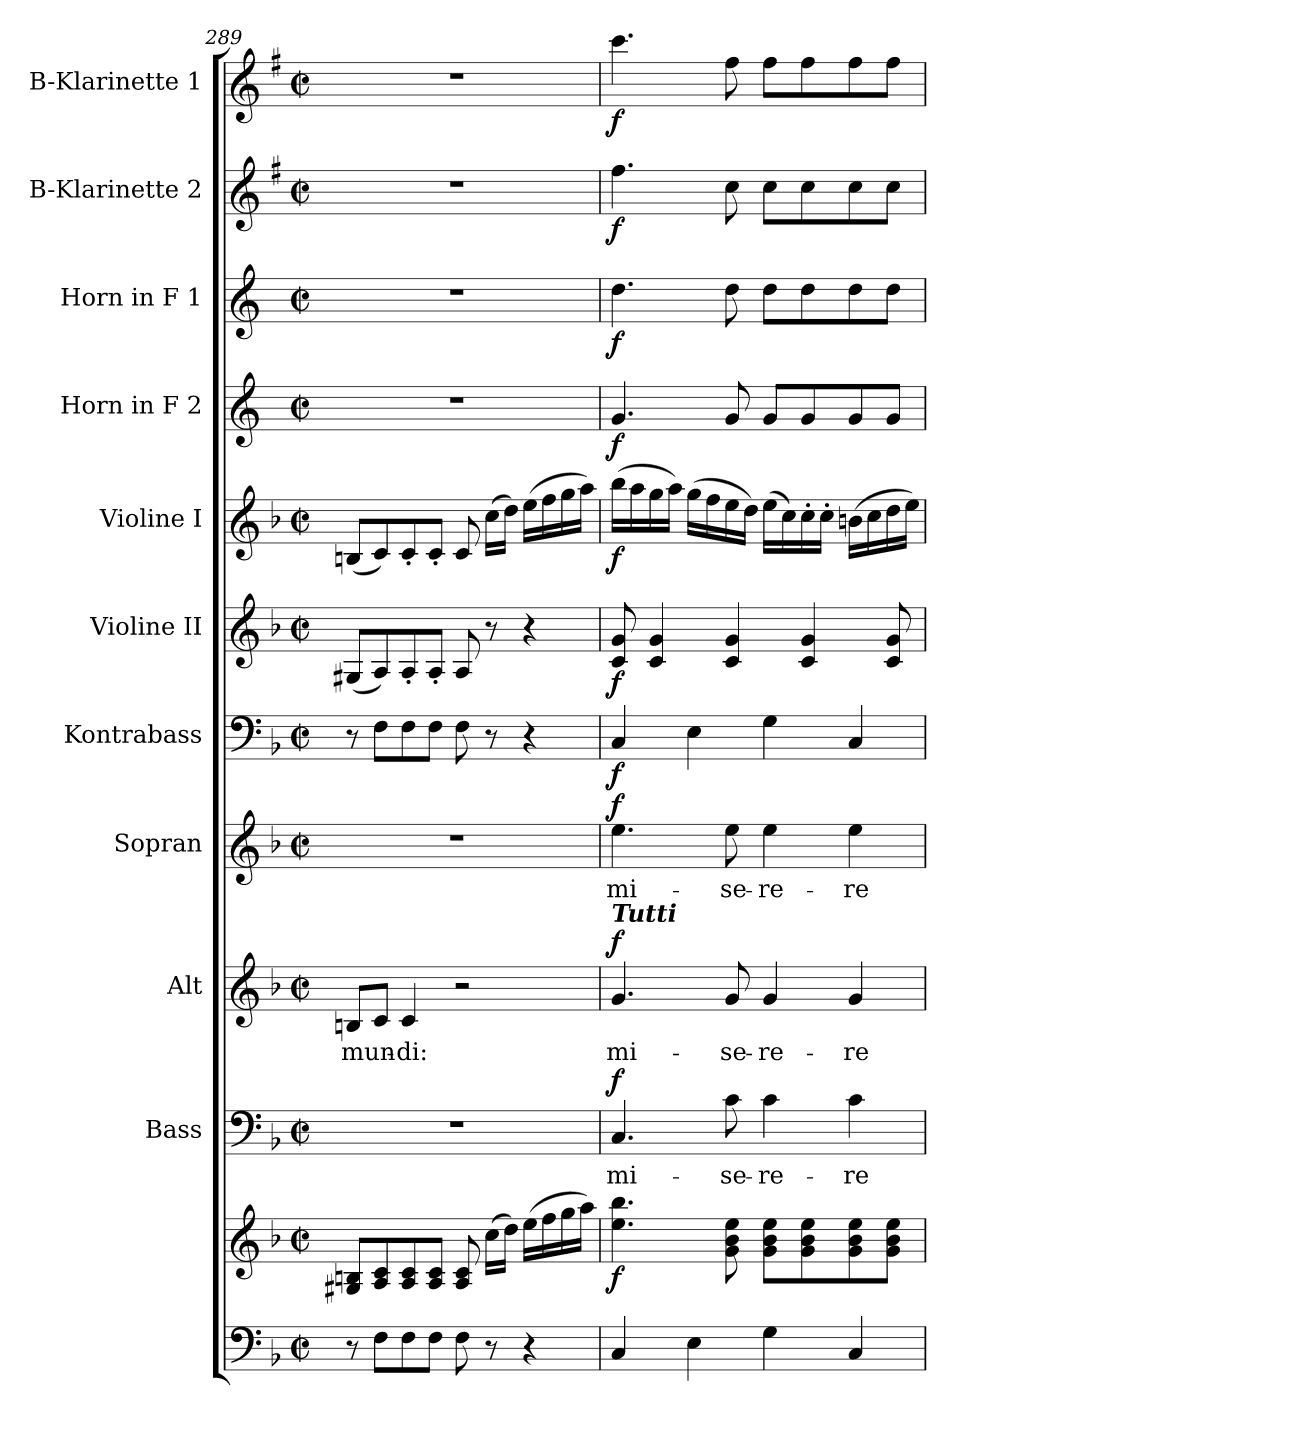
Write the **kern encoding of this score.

**kern	**kern	**dynam	**kern	**text	**dynam	**kern	**text	**dynam	**kern	**text	**dynam	**kern	**dynam	**kern	**dynam	**kern	**dynam	**kern	**dynam	**kern	**dynam	**kern	**dynam	**kern	**dynam
*part11	*part11	*part11	*part10	*part10	*part10	*part9	*part9	*part9	*part8	*part8	*part8	*part7	*part7	*part6	*part6	*part5	*part5	*part4	*part4	*part3	*part3	*part2	*part2	*part1	*part1
*staff12	*staff11	*staff11/12	*staff10	*staff10	*staff10	*staff9	*staff9	*staff9	*staff8	*staff8	*staff8	*staff7	*staff7	*staff6	*staff6	*staff5	*staff5	*staff4	*staff4	*staff3	*staff3	*staff2	*staff2	*staff1	*staff1
*	*	*	*I"Bass	*	*	*I"Alt	*	*	*I"Sopran	*	*	*I"Kontrabass	*	*I"Violine II	*	*I"Violine I	*	*I"Horn in F 2	*	*I"Horn in F 1	*	*I"B-Klarinette 2	*	*I"B-Klarinette 1	*
*	*	*	*I'B.	*	*	*I'A.	*	*	*I'S.	*	*	*I'Kb.	*	*I'Vl. II	*	*I'Vl. I	*	*	*	*	*	*I'B Kl. 2	*	*I'B Kl. 1	*
*clefF4	*clefG2	*	*clefF4	*	*	*clefG2	*	*	*clefG2	*	*	*clefF4	*	*clefG2	*	*clefG2	*	*clefG2	*	*clefG2	*	*clefG2	*	*clefG2	*
*	*	*	*	*	*	*	*	*	*	*	*	*ITrd7c12	*	*	*	*	*	*ITrd4c7	*	*ITrd4c7	*	*ITrd1c2	*	*ITrd1c2	*
*k[b-]	*k[b-]	*	*k[b-]	*	*	*k[b-]	*	*	*k[b-]	*	*	*k[b-]	*	*k[b-]	*	*k[b-]	*	*k[b-]	*	*k[b-]	*	*k[b-]	*	*k[b-]	*
*F:	*F:	*	*F:	*	*	*F:	*	*	*F:	*	*	*F:	*	*F:	*	*F:	*	*F:	*	*F:	*	*F:	*	*F:	*
*M2/2	*M2/2	*	*M2/2	*	*	*M2/2	*	*	*M2/2	*	*	*M2/2	*	*M2/2	*	*M2/2	*	*M2/2	*	*M2/2	*	*M2/2	*	*M2/2	*
*met(c|)	*met(c|)	*	*met(c|)	*	*	*met(c|)	*	*	*met(c|)	*	*	*met(c|)	*	*met(c|)	*	*met(c|)	*	*met(c|)	*	*met(c|)	*	*met(c|)	*	*met(c|)	*
=289	=289	=289	=289	=289	=289	=289	=289	=289	=289	=289	=289	=289	=289	=289	=289	=289	=289	=289	=289	=289	=289	=289	=289	=289	=289
!	!	!	!	!	!	!	!LO:LY:b	!	!	!	!	!	!	!	!	!	!	!	!	!	!	!	!	!	!
8r	8G#X/ 8Bn/L	.	1r	.	.	8Bn/L	mun-	.	1r	.	.	8r	.	(<8G#X/L	.	(<8Bn/L	.	1r	.	1r	.	1r	.	1r	.
8F\L	8A/ 8c/	.	.	.	.	8c/J	.	.	.	.	.	8FF\L	.	8A/)	.	8c/)	.	.	.	.	.	.	.	.	.
!	!	!	!	!	!	!	!LO:LY:b	!	!	!	!	!	!	!	!	!	!	!	!	!	!	!	!	!	!
8F\	8A/ 8c/	.	.	.	.	4c/	-di:	.	.	.	.	8FF\	.	8A'</	.	8c'</	.	.	.	.	.	.	.	.	.
8F\J	8A/ 8c/J	.	.	.	.	.	.	.	.	.	.	8FF\J	.	8A'</J	.	8c'</J	.	.	.	.	.	.	.	.	.
8F\	8A/ 8c/	.	.	.	.	2r	.	.	.	.	.	8FF\	.	8A/	.	8c/	.	.	.	.	.	.	.	.	.
8r	(>16cc\LL	.	.	.	.	.	.	.	.	.	.	8r	.	8r	.	(>16cc\LL	.	.	.	.	.	.	.	.	.
.	16dd\JJ)	.	.	.	.	.	.	.	.	.	.	.	.	.	.	16dd\JJ)	.	.	.	.	.	.	.	.	.
4r	(>16ee\LL	.	.	.	.	.	.	.	.	.	.	4r	.	4r	.	(>16ee\LL	.	.	.	.	.	.	.	.	.
.	16ff\	.	.	.	.	.	.	.	.	.	.	.	.	.	.	16ff\	.	.	.	.	.	.	.	.	.
.	16gg\	.	.	.	.	.	.	.	.	.	.	.	.	.	.	16gg\	.	.	.	.	.	.	.	.	.
.	16aa\JJ)	.	.	.	.	.	.	.	.	.	.	.	.	.	.	16aa\JJ)	.	.	.	.	.	.	.	.	.
=290	=290	=290	=290	=290	=290	=290	=290	=290	=290	=290	=290	=290	=290	=290	=290	=290	=290	=290	=290	=290	=290	=290	=290	=290	=290
!	!	!	!	!	!	!LO:TX:a:Bi:t=Tutti	!	!	!	!	!	!	!	!	!	!	!	!	!	!	!	!	!	!	!
!	!	!LO:DY:b	!	!LO:LY:b	!LO:DY:a	!	!LO:LY:b	!LO:DY:a	!	!LO:LY:b	!LO:DY:a	!	!LO:DY:b	!	!LO:DY:b	!	!LO:DY:b	!	!LO:DY:b	!	!LO:DY:b	!	!LO:DY:b	!	!LO:DY:b
4C/	4.ee\ 4.bb-\	f	4.C/	mi-	f	4.g/	mi-	f	4.ee\	mi-	f	4CC/	f	8c/ 8g/	f	(>16bb-\LL	f	4.c/	f	4.g\	f	4.ee\	f	4.bb-\	f
.	.	.	.	.	.	.	.	.	.	.	.	.	.	.	.	16aa\	.	.	.	.	.	.	.	.	.
.	.	.	.	.	.	.	.	.	.	.	.	.	.	4c/ 4g/	.	16gg\	.	.	.	.	.	.	.	.	.
.	.	.	.	.	.	.	.	.	.	.	.	.	.	.	.	16aa\JJ)	.	.	.	.	.	.	.	.	.
4E\	.	.	.	.	.	.	.	.	.	.	.	4EE\	.	.	.	(>16gg\LL	.	.	.	.	.	.	.	.	.
.	.	.	.	.	.	.	.	.	.	.	.	.	.	.	.	16ff\	.	.	.	.	.	.	.	.	.
!	!	!	!	!LO:LY:b	!	!	!LO:LY:b	!	!	!LO:LY:b	!	!	!	!	!	!	!	!	!	!	!	!	!	!	!
.	8g\ 8b-\ 8ee\	.	8c\	-se-	.	8g/	-se-	.	8ee\	-se-	.	.	.	4c/ 4g/	.	16ee\	.	8c/	.	8g\	.	8b-\	.	8ee\	.
.	.	.	.	.	.	.	.	.	.	.	.	.	.	.	.	16dd\JJ)	.	.	.	.	.	.	.	.	.
!	!	!	!	!LO:LY:b	!	!	!LO:LY:b	!	!	!LO:LY:b	!	!	!	!	!	!	!	!	!	!	!	!	!	!	!
4G\	8g\ 8b-\ 8ee\L	.	4c\	-re-	.	4g/	-re-	.	4ee\	-re-	.	4GG\	.	.	.	(>16ee\LL	.	8c/L	.	8g\L	.	8b-\L	.	8ee\L	.
.	.	.	.	.	.	.	.	.	.	.	.	.	.	.	.	16cc\)	.	.	.	.	.	.	.	.	.
.	8g\ 8b-\ 8ee\	.	.	.	.	.	.	.	.	.	.	.	.	4c/ 4g/	.	16cc'>\	.	8c/	.	8g\	.	8b-\	.	8ee\	.
.	.	.	.	.	.	.	.	.	.	.	.	.	.	.	.	16cc'>\JJ	.	.	.	.	.	.	.	.	.
!	!	!	!	!LO:LY:b	!	!	!LO:LY:b	!	!	!LO:LY:b	!	!	!	!	!	!	!	!	!	!	!	!	!	!	!
4C/	8g\ 8b-\ 8ee\	.	4c\	-re	.	4g/	-re	.	4ee\	-re	.	4CC/	.	.	.	(>16bn\LL	.	8c/	.	8g\	.	8b-\	.	8ee\	.
.	.	.	.	.	.	.	.	.	.	.	.	.	.	.	.	16cc\	.	.	.	.	.	.	.	.	.
.	8g\ 8b-\ 8ee\J	.	.	.	.	.	.	.	.	.	.	.	.	8c/ 8g/	.	16dd\	.	8c/J	.	8g\J	.	8b-\J	.	8ee\J	.
.	.	.	.	.	.	.	.	.	.	.	.	.	.	.	.	16ee\JJ)	.	.	.	.	.	.	.	.	.
=	=	=	=	=	=	=	=	=	=	=	=	=	=	=	=	=	=	=	=	=	=	=	=	=	=
*-	*-	*-	*-	*-	*-	*-	*-	*-	*-	*-	*-	*-	*-	*-	*-	*-	*-	*-	*-	*-	*-	*-	*-	*-	*-
